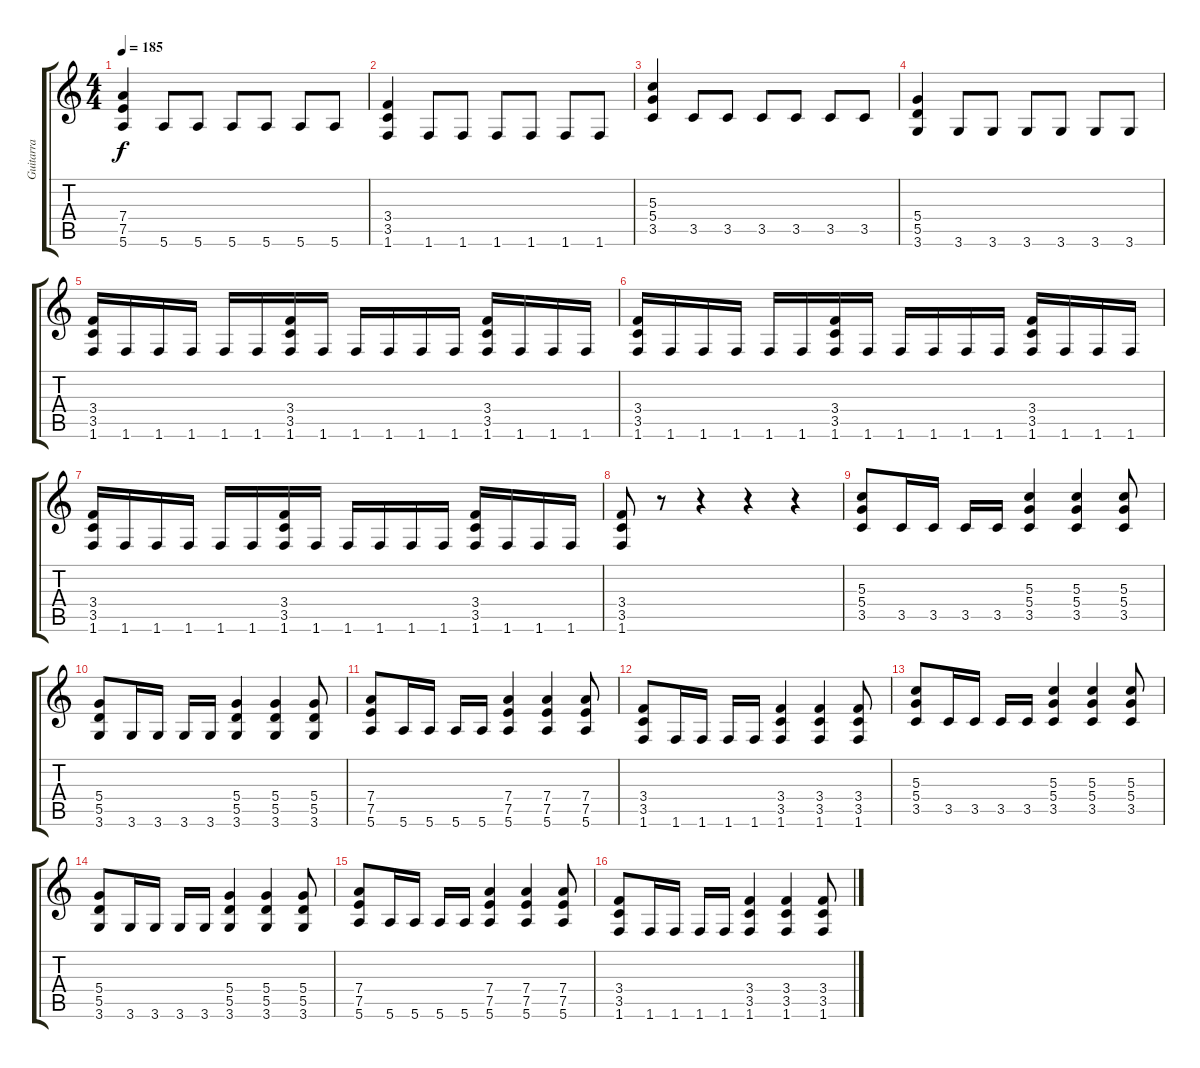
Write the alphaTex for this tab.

\track ("Guitarra" "Guitarra") {instrument distortionguitar}
\staff {score tabs}
\tuning (E4 B3 G3 D3 A2 E2) {hide}
\ts (4 4)
\tempo 185
\clef g2
\ks c
(7.4 7.5 5.6).4{dy f} 5.6.8 5.6.8 5.6.8 5.6.8 5.6.8 5.6.8 |
(3.4 3.5 1.6).4 1.6.8 1.6.8 1.6.8 1.6.8 1.6.8 1.6.8 |
(5.3 5.4 3.5).4 3.5.8 3.5.8 3.5.8 3.5.8 3.5.8 3.5.8 |
(5.4 5.5 3.6).4 3.6.8 3.6.8 3.6.8 3.6.8 3.6.8 3.6.8 |
(3.4 3.5 1.6).16 1.6.16 1.6.16 1.6.16 1.6.16 1.6.16 (3.4 3.5 1.6).16 1.6.16 1.6.16 1.6.16 1.6.16 1.6.16 (3.4 3.5 1.6).16 1.6.16 1.6.16 1.6.16 |
(3.4 3.5 1.6).16 1.6.16 1.6.16 1.6.16 1.6.16 1.6.16 (3.4 3.5 1.6).16 1.6.16 1.6.16 1.6.16 1.6.16 1.6.16 (3.4 3.5 1.6).16 1.6.16 1.6.16 1.6.16 |
(3.4 3.5 1.6).16 1.6.16 1.6.16 1.6.16 1.6.16 1.6.16 (3.4 3.5 1.6).16 1.6.16 1.6.16 1.6.16 1.6.16 1.6.16 (3.4 3.5 1.6).16 1.6.16 1.6.16 1.6.16 |
(3.4 3.5 1.6).8 r.8 r.4 r.4 r.4 |
(5.3 5.4 3.5).8 3.5.16 3.5.16 3.5.16 3.5.16 (5.3 5.4 3.5).4 (5.3 5.4 3.5).4 (5.3 5.4 3.5).8 |
(5.4 5.5 3.6).8 3.6.16 3.6.16 3.6.16 3.6.16 (5.4 5.5 3.6).4 (5.4 5.5 3.6).4 (5.4 5.5 3.6).8 |
(7.4 7.5 5.6).8 5.6.16 5.6.16 5.6.16 5.6.16 (7.4 7.5 5.6).4 (7.4 7.5 5.6).4 (7.4 7.5 5.6).8 |
(3.4 3.5 1.6).8 1.6.16 1.6.16 1.6.16 1.6.16 (3.4 3.5 1.6).4 (3.4 3.5 1.6).4 (3.4 3.5 1.6).8 |
(5.3 5.4 3.5).8 3.5.16 3.5.16 3.5.16 3.5.16 (5.3 5.4 3.5).4 (5.3 5.4 3.5).4 (5.3 5.4 3.5).8 |
(5.4 5.5 3.6).8 3.6.16 3.6.16 3.6.16 3.6.16 (5.4 5.5 3.6).4 (5.4 5.5 3.6).4 (5.4 5.5 3.6).8 |
(7.4 7.5 5.6).8 5.6.16 5.6.16 5.6.16 5.6.16 (7.4 7.5 5.6).4 (7.4 7.5 5.6).4 (7.4 7.5 5.6).8 |
(3.4 3.5 1.6).8 1.6.16 1.6.16 1.6.16 1.6.16 (3.4 3.5 1.6).4 (3.4 3.5 1.6).4 (3.4 3.5 1.6).8
